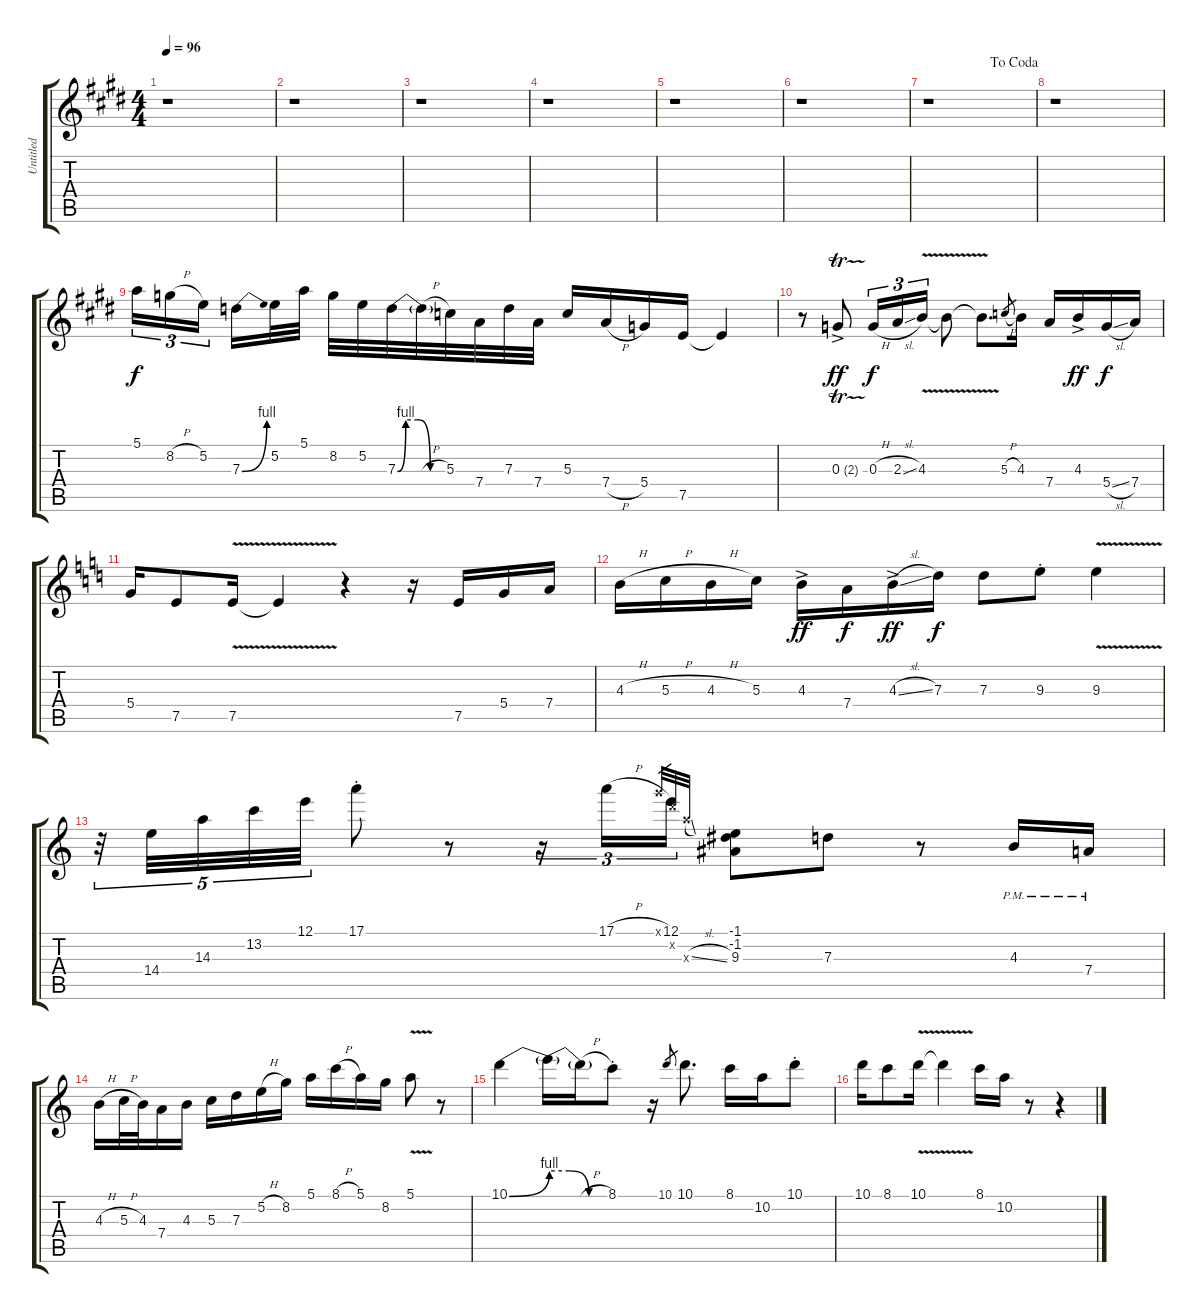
\track ("Untitled" "Untitled") {instrument overdrivenguitar}
\staff {score tabs}
\tuning (E4 B3 G3 D3 A2 E2) {hide}
\ts (4 4)
\tempo 96
\clef g2
\ks e
r.1{dy f} |
\ks c#minor
r.1 |
\ks e
r.1 |
\ks c#minor
r.1 |
r.1 |
\ks e
r.1 |
\jump dacoda
\ks c#minor
r.1 |
r.1 |
\ks e
5.1.16{tu (3 2)} 8.2{h}.16{tu (3 2)} 5.2.16{tu (3 2) beam splitsecondary} 7.3{be (bend 0 0 60 4)}.16 5.2.32 5.1.32 8.2.32 5.2.32 7.3{be (custom 0 0 10 4 25 4 40 0 60 0)}.32 7.3{h t}.32 5.3.32 7.4.32 7.3.32 7.4.32 5.3.16 7.4{h}.16 5.4.16 7.5.16 7.5{t}.4 |
r.8 0.3{tr (2 32) ac}.8{dy ff} 0.3{h}.16{tu (3 2) dy f} 2.3{sl}.16{tu (3 2)} 4.3{v}.16{tu (3 2)} 4.3{v t}.8 4.3{v t}.8{d} 5.3{h}.8{gr} 4.3.16 7.4.16 4.3{ac}.16{dy ff} 5.4{sl}.16{dy f} 7.4.16 |
\ks c
5.4.16 7.5.8 7.5{v}.16 7.5{v t}.4 r.4 r.16 7.5.16 5.4.16 7.4.16 |
4.3{h}.16 5.3{h}.16 4.3{h}.16 5.3.16 4.3{ac}.16{dy ff} 7.4.16{dy f} 4.3{sl ac}.16{dy ff} 7.3.16{dy f} 7.3.8 9.3{st}.8 9.3{v}.4 |
r.32{tu (5 4)} 14.4.32{tu (5 4)} 14.3.32{tu (5 4)} 13.2.32{tu (5 4)} 12.1.32{tu (5 4)} 17.1{st}.8 r.8 r.16{tu (3 2)} 17.1{h}.16{tu (3 2)} 12.1.16{tu (3 2)} 15.1{x}.32{gr} 15.2{x}.32{gr} 14.3{sl x}.32{gr} (-1.1 -1.2 9.3).8 7.3.8 r.8 4.3{pm}.16 7.4{pm}.16 |
4.3{h}.16 5.3{h}.32 4.3.32 7.4.16 4.3.16 5.3.16 7.3.16 5.2{h}.16 8.2.16 5.1.16 8.1{h}.16 5.1.16 8.2.16 5.1{v}.8 r.8 |
10.1{be (bend 0 0 60 4)}.4 10.1{be (custom 0 4 20 4 40 0 60 0) t}.16 10.1{h t}.16 8.1{st}.8 r.16 10.1.8{gr} 10.1.8{d} 8.1.16 10.2.16 10.1{st}.8 |
10.1.16 8.1.8 10.1{v}.16 10.1{v t}.4 8.1.16 10.2.16 r.8 r.4
